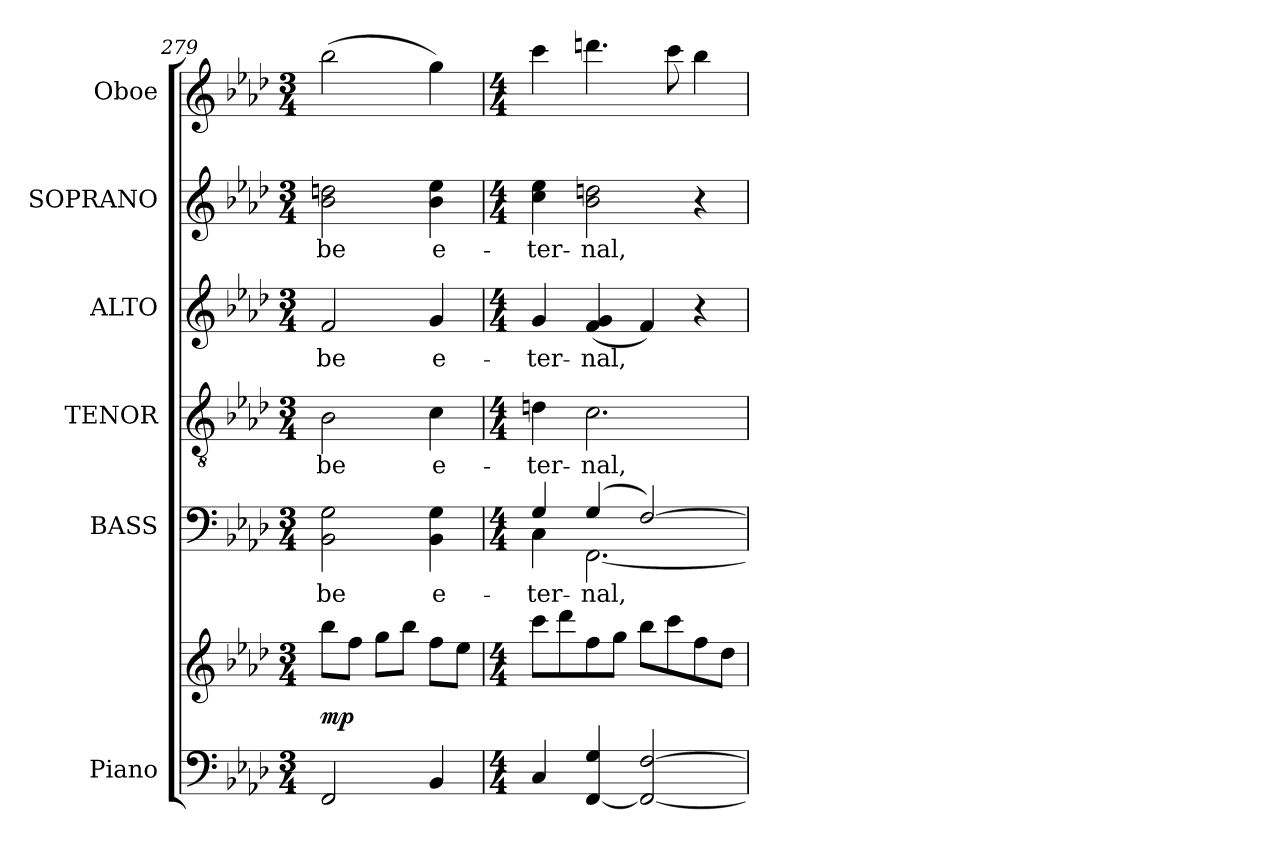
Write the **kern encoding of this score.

**kern	**kern	**dynam	**kern	**text	**kern	**text	**kern	**text	**kern	**text	**kern
*part6	*part6	*part6	*part5	*part5	*part4	*part4	*part3	*part3	*part2	*part2	*part1
*staff7	*staff6	*staff6/7	*staff5	*staff5	*staff4	*staff4	*staff3	*staff3	*staff2	*staff2	*staff1
*I"Piano	*	*	*I"BASS	*	*I"TENOR	*	*I"ALTO	*	*I"SOPRANO	*	*I"Oboe
*I'Pno.	*	*	*I'B.	*	*I'T.	*	*I'A.	*	*I'S.	*	*I'Ob.
*clefF4	*clefG2	*	*clefF4	*	*clefGv2	*	*clefG2	*	*clefG2	*	*clefG2
*	*	*	*	*	*ITrd7c12	*	*	*	*	*	*
*k[b-e-a-d-]	*k[b-e-a-d-]	*	*k[b-e-a-d-]	*	*k[b-e-a-d-]	*	*k[b-e-a-d-]	*	*k[b-e-a-d-]	*	*k[b-e-a-d-]
*A-:	*A-:	*	*A-:	*	*A-:	*	*A-:	*	*A-:	*	*A-:
*M3/4	*M3/4	*	*M3/4	*	*M3/4	*	*M3/4	*	*M3/4	*	*M3/4
=279	=279	=279	=279	=279	=279	=279	=279	=279	=279	=279	=279
!	!	!	!	!LO:LY:b:color=#000000	!	!	!	!	!	!	!
!	!	!	!	!	!	!LO:LY:b:color=#000000	!	!	!	!	!
!	!	!	!	!	!	!	!	!LO:LY:b:color=#000000	!	!	!
!	!	!	!	!	!	!	!	!	!	!LO:LY:b:color=#000000	!
2FFi/	8bb-i\L	mp	2BB-i\ 2Gi	be	2BB-i\	be	2fi/	be	2b-i\ 2ddni	be	(2bb-i\
.	8ffi\J	.	.	.	.	.	.	.	.	.	.
.	8ggi\L	.	.	.	.	.	.	.	.	.	.
.	8bb-i\J	.	.	.	.	.	.	.	.	.	.
!	!	!	!	!LO:LY:b:color=#000000	!	!	!	!	!	!	!
!	!	!	!	!	!	!LO:LY:b:color=#000000	!	!	!	!	!
!	!	!	!	!	!	!	!	!LO:LY:b:color=#000000	!	!	!
!	!	!	!	!	!	!	!	!	!	!LO:LY:b:color=#000000	!
4BB-i/	8ffi\L	.	4BB-i\ 4Gi	e-	4Ci\	e-	4gi/	e-	4b-i\ 4ee-i	e-	4ggi\)
.	8ee-i\J	.	.	.	.	.	.	.	.	.	.
!!LO:PB:g=z
=280	=280	=280	=280	=280	=280	=280	=280	=280	=280	=280	=280
*M4/4	*M4/4	*	*M4/4	*	*M4/4	*	*M4/4	*	*M4/4	*	*M4/4
!	!	!	!	!LO:LY:b:color=#000000	!	!	!	!	!	!	!
*	*	*	*^	*	*	*	*	*	*	*	*
!	!	!	!	!	!	!	!LO:LY:b:color=#000000	!	!	!	!	!
!	!	!	!	!	!	!	!	!	!LO:LY:b:color=#000000	!	!	!
!	!	!	!	!	!	!	!	!	!	!	!LO:LY:b:color=#000000	!
4Ci/	8ccci\L	.	4Gi/	4Ci\	-ter-	4Dni\	-ter-	4gi/	-ter-	4cci\ 4ee-i	-ter-	4ccci\
.	8ddd-i\	.	.	.	.	.	.	.	.	.	.	.
!	!	!	!	!	!LO:LY:b:color=#000000	!	!	!	!	!	!	!
!	!	!	!	!	!	!	!LO:LY:b:color=#000000	!	!	!	!	!
!	!	!	!	!	!	!	!	!	!LO:LY:b:color=#000000	!	!	!
!	!	!	!	!	!	!	!	!	!	!	!LO:LY:b:color=#000000	!
[4FFi/ 4Gi	8ffi\	.	(4Gi/	[2.FFi\	-nal,	2.Ci\	-nal,	(4fi/ 4gi	-nal,	2b-i\ 2ddni	-nal,	4.dddni\
.	8ggi\J	.	.	.	.	.	.	.	.	.	.	.
2FFi/_ [2Fi	8bb-i\L	.	[2Fi/)	.	.	.	.	4fi/)	.	.	.	.
.	8ccci\	.	.	.	.	.	.	.	.	.	.	8ccci\
.	8ffi\	.	.	.	.	.	.	4r	.	4r	.	4bb-i\
.	8dd-i\J	.	.	.	.	.	.	.	.	.	.	.
*	*	*	*v	*v	*	*	*	*	*	*	*	*
=	=	=	=	=	=	=	=	=	=	=	=
*-	*-	*-	*-	*-	*-	*-	*-	*-	*-	*-	*-
